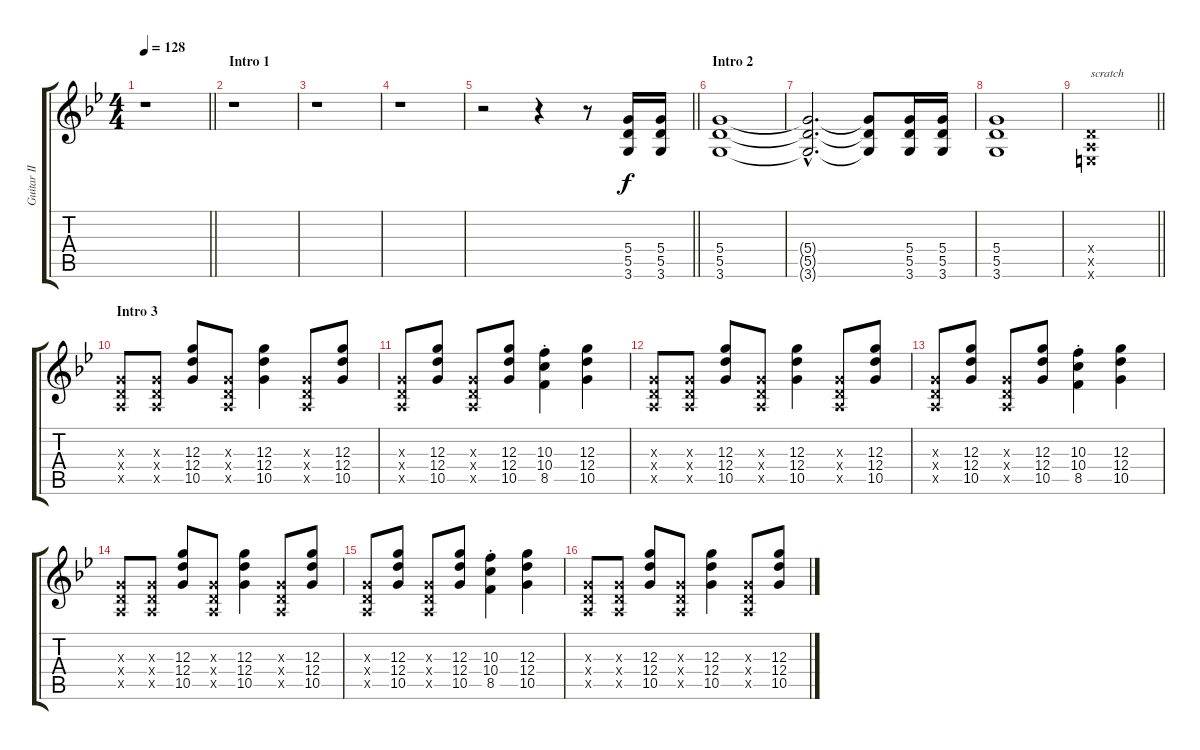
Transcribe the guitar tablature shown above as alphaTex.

\track ("Guitar II" "Guitar II") {instrument distortionguitar}
\staff {score tabs}
\tuning (E4 B3 G3 D3 A2 E2) {hide}
\ts (4 4)
\tempo 128
\clef g2
\barLineRight lightlight
\ks gminor
r.1{dy f instrument distortionguitar} |
\section ("" "Intro 1")
r.1 |
r.1 |
r.1 |
\barLineRight lightlight
r.2 r.4 r.8 (5.4 5.5 3.6).16 (5.4 5.5 3.6).16 |
\section ("" "Intro 2")
(5.4 5.5 3.6).1 |
(5.4{hac t} 5.5{hac t} 3.6{hac t}).2{d} (5.4{t} 5.5{t} 3.6{t}).8 (5.4 5.5 3.6).16 (5.4 5.5 3.6).16 |
(5.4 5.5 3.6).1 |
\barLineRight lightlight
(0.4{x} 0.5{x} 0.6{x}).1{txt "scratch"} |
\section ("" "Intro 3")
(0.3{x} 0.4{x} 0.5{x}).8 (0.3{x} 0.4{x} 0.5{x}).8 (12.3 12.4 10.5).8 (0.3{x} 0.4{x} 0.5{x}).8 (12.3 12.4 10.5).4 (0.3{x} 0.4{x} 0.5{x}).8 (12.3 12.4 10.5).8 |
(0.3{x} 0.4{x} 0.5{x}).8 (12.3 12.4 10.5).8 (0.3{x} 0.4{x} 0.5{x}).8 (12.3 12.4 10.5).8 (10.3{st} 10.4{st} 8.5{st}).4 (12.3 12.4 10.5).4 |
(0.3{x} 0.4{x} 0.5{x}).8 (0.3{x} 0.4{x} 0.5{x}).8 (12.3 12.4 10.5).8 (0.3{x} 0.4{x} 0.5{x}).8 (12.3 12.4 10.5).4 (0.3{x} 0.4{x} 0.5{x}).8 (12.3 12.4 10.5).8 |
(0.3{x} 0.4{x} 0.5{x}).8 (12.3 12.4 10.5).8 (0.3{x} 0.4{x} 0.5{x}).8 (12.3 12.4 10.5).8 (10.3{st} 10.4{st} 8.5{st}).4 (12.3 12.4 10.5).4 |
(0.3{x} 0.4{x} 0.5{x}).8 (0.3{x} 0.4{x} 0.5{x}).8 (12.3 12.4 10.5).8 (0.3{x} 0.4{x} 0.5{x}).8 (12.3 12.4 10.5).4 (0.3{x} 0.4{x} 0.5{x}).8 (12.3 12.4 10.5).8 |
(0.3{x} 0.4{x} 0.5{x}).8 (12.3 12.4 10.5).8 (0.3{x} 0.4{x} 0.5{x}).8 (12.3 12.4 10.5).8 (10.3{st} 10.4{st} 8.5{st}).4 (12.3 12.4 10.5).4 |
(0.3{x} 0.4{x} 0.5{x}).8 (0.3{x} 0.4{x} 0.5{x}).8 (12.3 12.4 10.5).8 (0.3{x} 0.4{x} 0.5{x}).8 (12.3 12.4 10.5).4 (0.3{x} 0.4{x} 0.5{x}).8 (12.3 12.4 10.5).8
